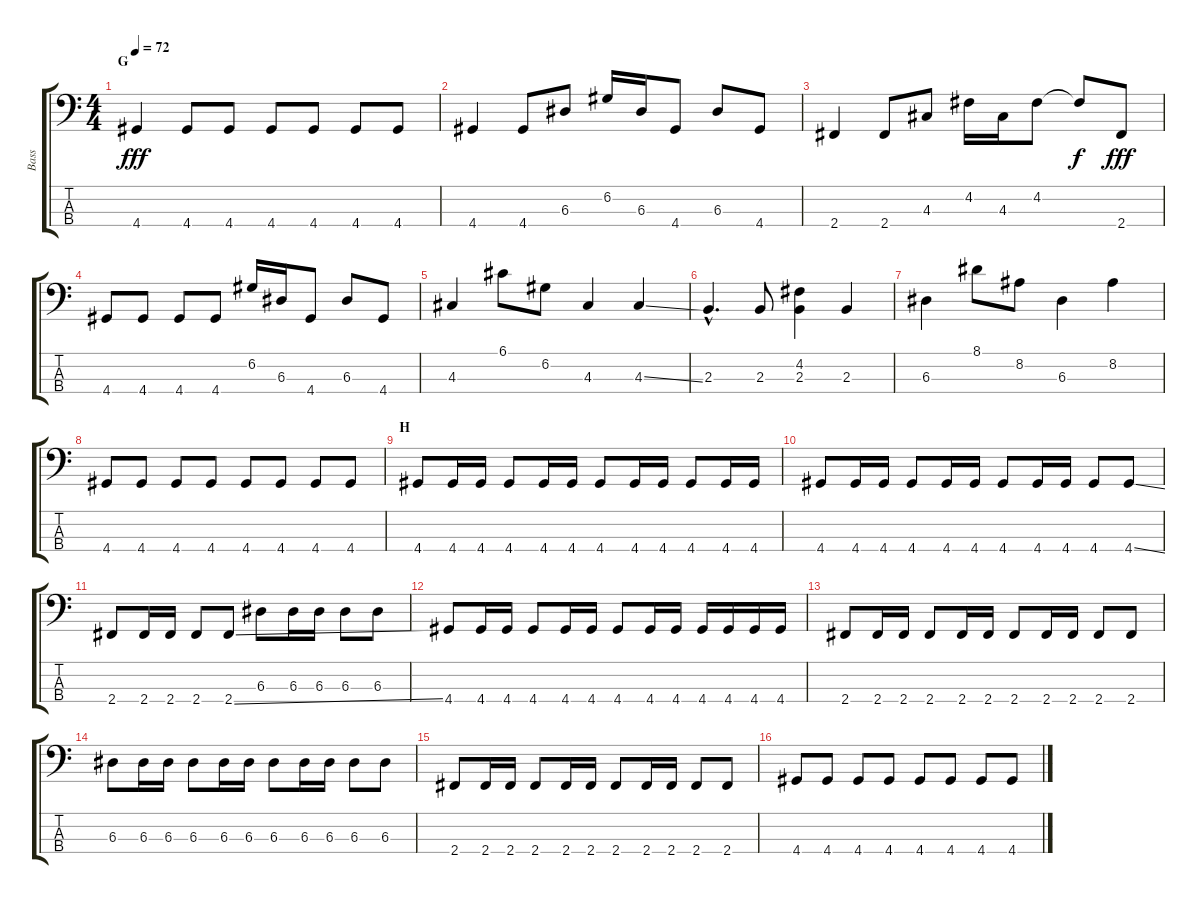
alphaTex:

\track ("Bass" "Bass") {instrument electricbassfinger}
\staff {score tabs}
\tuning (G2 D2 A1 E1) {hide}
\ts (4 4)
\section ("" "G")
\tempo 72
\clef f4
\ks c
4.4.4{dy fff} 4.4.8 4.4.8 4.4.8 4.4.8 4.4.8 4.4.8 |
4.4.4 4.4.8 6.3.8 6.2.16 6.3.16 4.4.8 6.3.8 4.4.8 |
2.4.4 2.4.8 4.3.8 4.2.16 4.3.16 4.2.8 4.2{t}.8{dy f} 2.4.8{dy fff} |
4.4.8 4.4.8 4.4.8 4.4.8 6.2.16 6.3.16 4.4.8 6.3.8 4.4.8 |
4.3.4 6.1.8 6.2.8 4.3.4 4.3{ss}.4 |
2.3{hac}.4{d} 2.3.8 (4.2 2.3).4 2.3.4 |
6.3.4 8.1.8 8.2.8 6.3.4 8.2.4 |
4.4.8 4.4.8 4.4.8 4.4.8 4.4.8 4.4.8 4.4.8 4.4.8 |
\section ("" "H")
4.4.8 4.4.16 4.4.16 4.4.8 4.4.16 4.4.16 4.4.8 4.4.16 4.4.16 4.4.8 4.4.16 4.4.16 |
4.4.8 4.4.16 4.4.16 4.4.8 4.4.16 4.4.16 4.4.8 4.4.16 4.4.16 4.4.8 4.4{ss}.8 |
2.4.8 2.4.16 2.4.16 2.4.8 2.4{ss}.8 6.3.8 6.3.16 6.3.16 6.3.8 6.3.8 |
4.4.8 4.4.16 4.4.16 4.4.8 4.4.16 4.4.16 4.4.8 4.4.16 4.4.16 4.4.16 4.4.16 4.4.16 4.4.16 |
2.4.8 2.4.16 2.4.16 2.4.8 2.4.16 2.4.16 2.4.8 2.4.16 2.4.16 2.4.8 2.4.8 |
6.3.8 6.3.16 6.3.16 6.3.8 6.3.16 6.3.16 6.3.8 6.3.16 6.3.16 6.3.8 6.3.8 |
2.4.8 2.4.16 2.4.16 2.4.8 2.4.16 2.4.16 2.4.8 2.4.16 2.4.16 2.4.8 2.4.8 |
4.4.8 4.4.8 4.4.8 4.4.8 4.4.8 4.4.8 4.4.8 4.4.8
